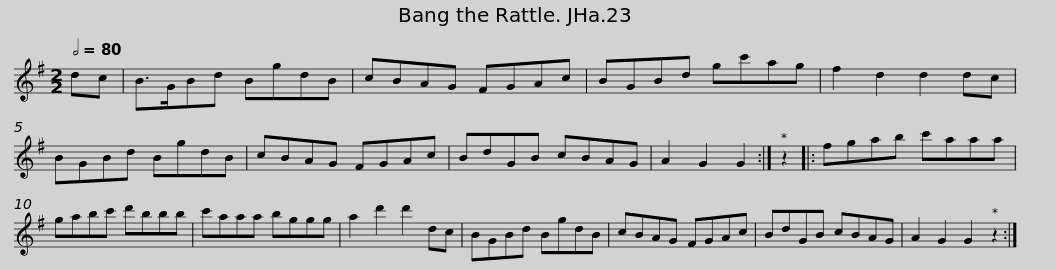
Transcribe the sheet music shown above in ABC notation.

X:1
L:1/8
Q:1/2=80
M:2/2
I:linebreak $
K:G
V:1 treble
V:1
 dc | B>GBd BgdB | cBAG FGAc | BGBd gc'ag | f2 d2 d2 dc | %5
 BGBd BgdB |$ cBAG FGAc | BdGB cBAG | A2 G2 G2 :| z2 |: %10
 fgab c'aaa | gabc' d'bbb |$ c'aaa bggg | a2 d'2 d'2 dc | BGBd BgdB | %15
 cBAG FGAc | BdGB cBAG | A2 G2 G2 z2 :| %18
